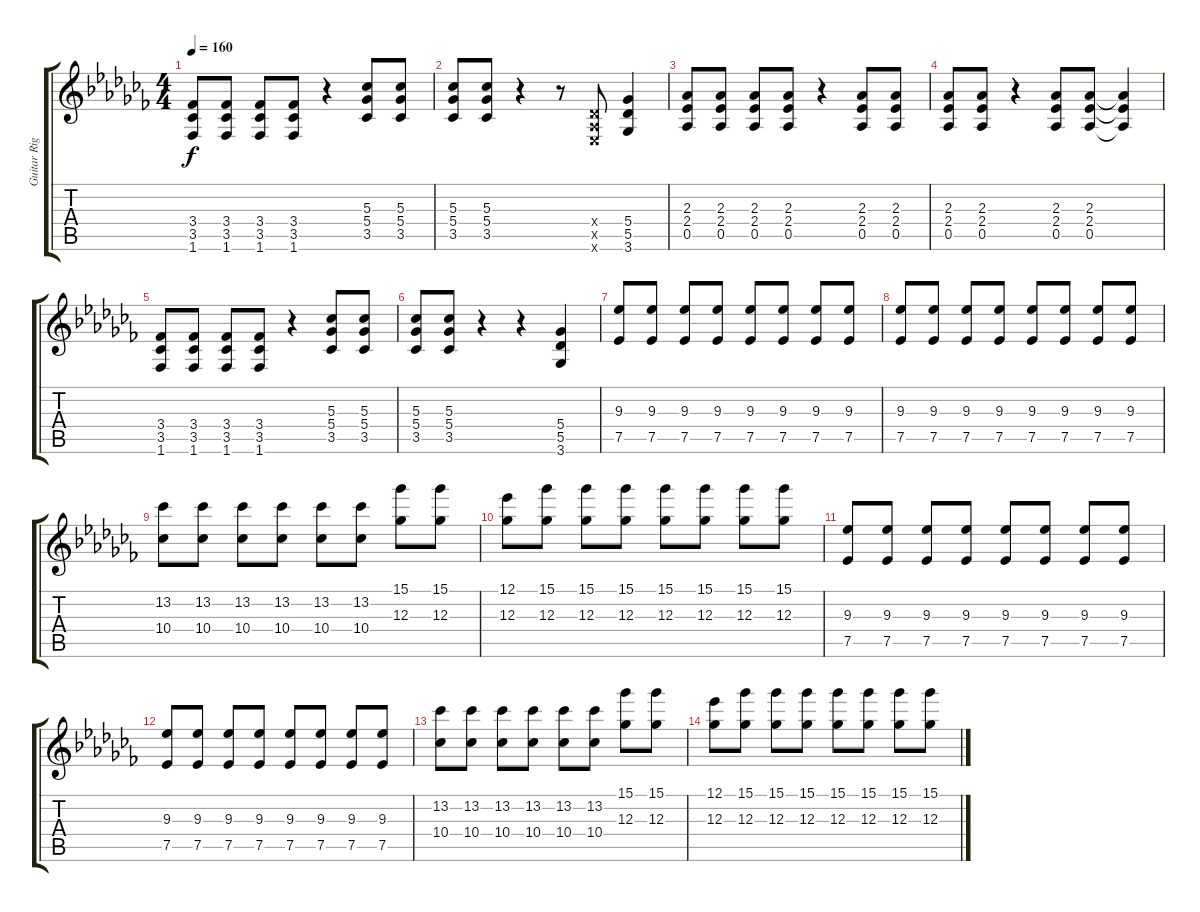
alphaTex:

\track ("Guitar Right" "Guitar Rig") {instrument electricguitarjazz}
\staff {score tabs}
\tuning (Eb4 Bb3 Gb3 Db3 Ab2 Eb2) {hide}
\ts (4 4)
\tempo 160
\clef g2
\ks cb
(3.4 3.5 1.6).8{dy f} (3.4 3.5 1.6).8 (3.4 3.5 1.6).8 (3.4 3.5 1.6).8 r.4 (5.3 5.4 3.5).8 (5.3 5.4 3.5).8 |
(5.3 5.4 3.5).8 (5.3 5.4 3.5).8 r.4 r.8 (0.4{x} 0.5{x} 0.6{x}).8 (5.4 5.5 3.6).4 |
(2.3 2.4 0.5).8 (2.3 2.4 0.5).8 (2.3 2.4 0.5).8 (2.3 2.4 0.5).8 r.4 (2.3 2.4 0.5).8 (2.3 2.4 0.5).8 |
(2.3 2.4 0.5).8 (2.3 2.4 0.5).8 r.4 (2.3 2.4 0.5).8 (2.3 2.4 0.5).8 (2.3{t} 2.4{t} 0.5{t}).4 |
(3.4 3.5 1.6).8 (3.4 3.5 1.6).8 (3.4 3.5 1.6).8 (3.4 3.5 1.6).8 r.4 (5.3 5.4 3.5).8 (5.3 5.4 3.5).8 |
(5.3 5.4 3.5).8 (5.3 5.4 3.5).8 r.4 r.4 (5.4 5.5 3.6).4 |
(9.3 7.5).8{volume 8 instrument overdrivenguitar} (9.3 7.5).8 (9.3 7.5).8 (9.3 7.5).8 (9.3 7.5).8 (9.3 7.5).8 (9.3 7.5).8 (9.3 7.5).8 |
(9.3 7.5).8 (9.3 7.5).8 (9.3 7.5).8 (9.3 7.5).8 (9.3 7.5).8 (9.3 7.5).8 (9.3 7.5).8 (9.3 7.5).8 |
(13.2 10.4).8 (13.2 10.4).8 (13.2 10.4).8 (13.2 10.4).8 (13.2 10.4).8 (13.2 10.4).8 (15.1 12.3).8 (15.1 12.3).8 |
(12.1 12.3).8 (15.1 12.3).8 (15.1 12.3).8 (15.1 12.3).8 (15.1 12.3).8 (15.1 12.3).8 (15.1 12.3).8 (15.1 12.3).8 |
(9.3 7.5).8 (9.3 7.5).8 (9.3 7.5).8 (9.3 7.5).8 (9.3 7.5).8 (9.3 7.5).8 (9.3 7.5).8 (9.3 7.5).8 |
(9.3 7.5).8 (9.3 7.5).8 (9.3 7.5).8 (9.3 7.5).8 (9.3 7.5).8 (9.3 7.5).8 (9.3 7.5).8 (9.3 7.5).8 |
(13.2 10.4).8 (13.2 10.4).8 (13.2 10.4).8 (13.2 10.4).8 (13.2 10.4).8 (13.2 10.4).8 (15.1 12.3).8 (15.1 12.3).8 |
(12.1 12.3).8 (15.1 12.3).8 (15.1 12.3).8 (15.1 12.3).8 (15.1 12.3).8 (15.1 12.3).8 (15.1 12.3).8 (15.1 12.3).8
